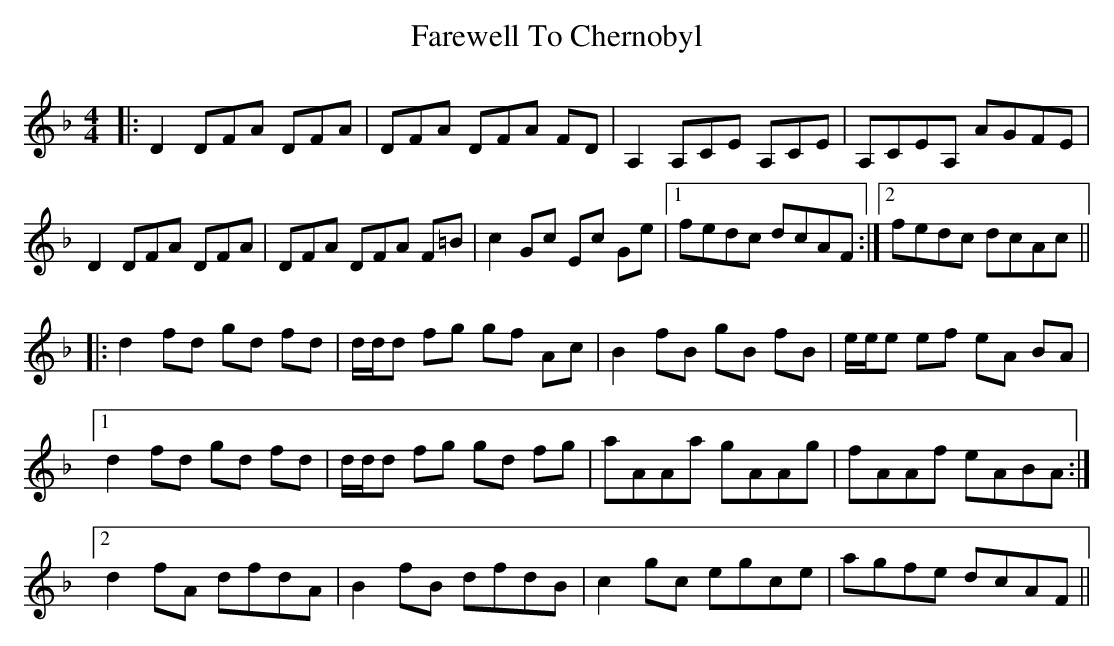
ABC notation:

X:1
T: Farewell To Chernobyl
M: 4/4
L: 1/8
K: Dmin
|: D2 DFA DFA | DFA DFA FD | A,2 A,CE A,CE | A,CEA, AGFE |
D2 DFA DFA | DFA DFA F=B | c2 Gc Ec Ge |1 fedc dcAF :|2 fedc dcAc ||
|: d2 fd gd fd | d/d/d fg gf Ac | B2 fB gB fB | e/e/e ef eA BA |
[1 d2 fd gd fd | d/d/d fg gd fg | aAAa gAAg | fAAf eABA :|
[2 d2 fA dfdA | B2 fB dfdB | c2 gc egce | agfe dcAF ||
